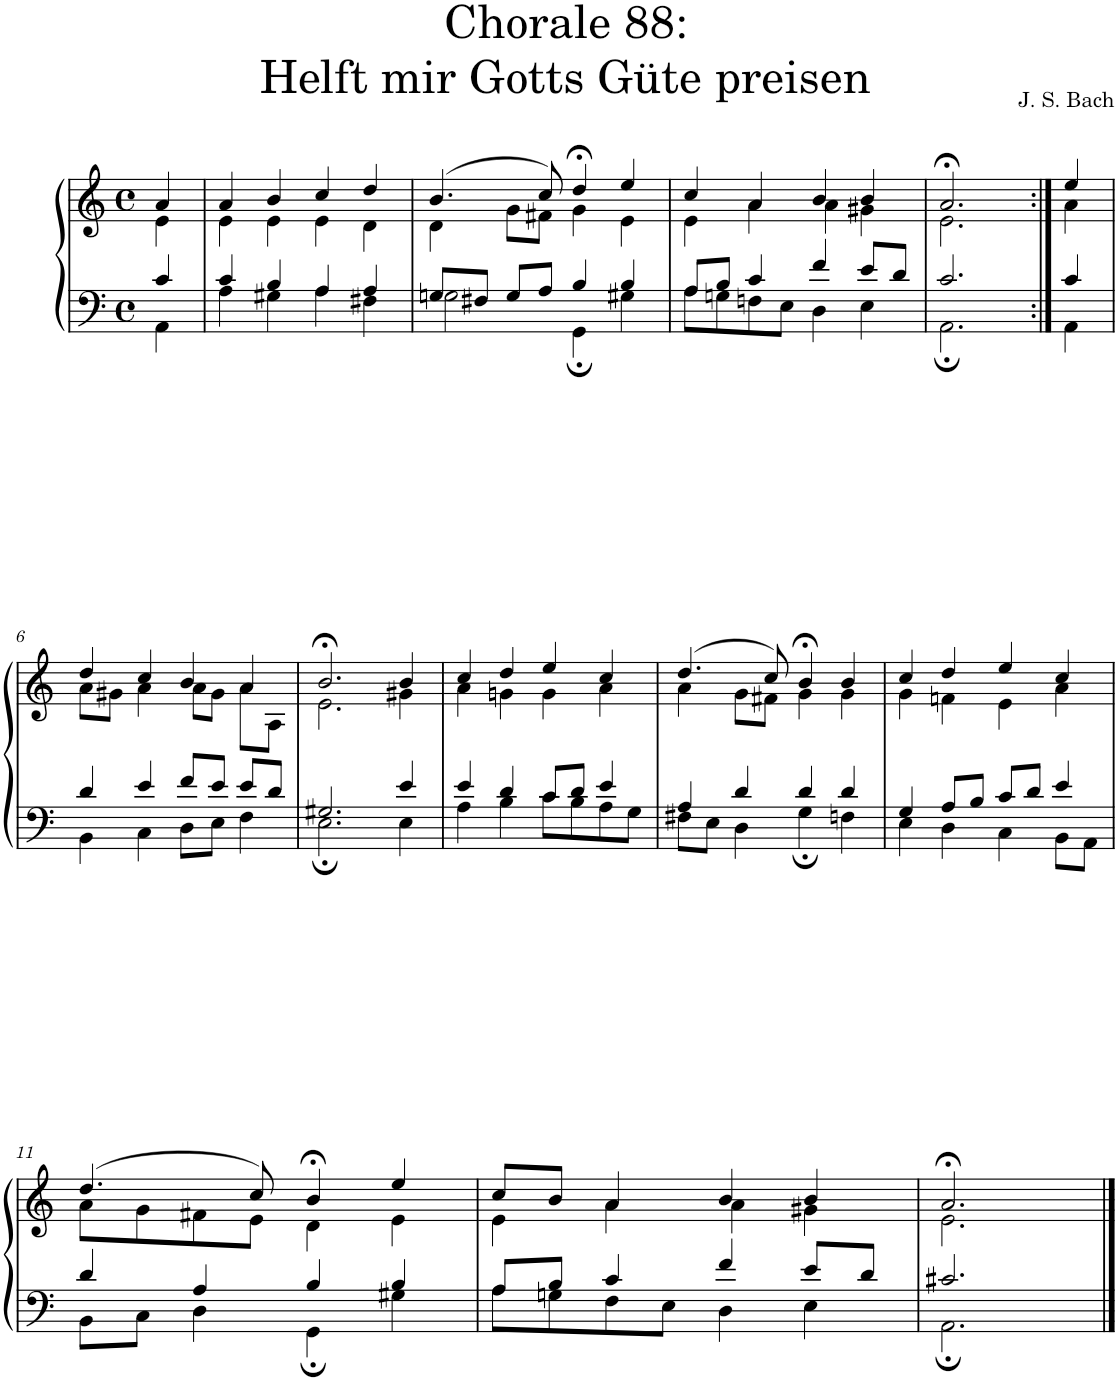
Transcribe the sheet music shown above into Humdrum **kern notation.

**kern	**kern
*part1	*part1
*staff2	*staff1
*I"S,A	*
*clefF4	*clefG2
*k[]	*k[]
*M4/4	*M4/4
*met(c)	*met(c)
=	=
*^	*^
4c/	4AA\	4a/	4e\
=1	=1	=1	=1
4c/	4A\	4a/	4e\
4B/	4G#X\	4b/	4e\
4A/	4A\	4cc/	4e\
4A/	4F#X\	4dd/	4d\
=2	=2	=2	=2
8Gn/L	2G\	(>4.b/	4d\
8F#X/J	.	.	.
8G/L	.	.	8g\L
8A/J	.	8cc/)	8f#X\J
4B/	4GG;\	4dd;</	4g\
4B/	4G#X\	4ee/	4e\
=3	=3	=3	=3
8A/L	8A\L	4cc/	4e\
8B/J	8Gn\	.	.
4c/	8Fn\	4a/	4a\
.	8E\J	.	.
4f/	4D\	4b/	4a\
8e/L	4E\	4b/	4g#X\
8d/J	.	.	.
=1267	=1267	=1267	=1267
2.c/	2.AA;\	2.a;</	2.e\
=1268:|!	=1268:|!	=1268:|!	=1268:|!
4c/	4AA\	4ee/	4a\
!!LO:LB:g=z	!!
=6	=6	=6	=6
4d/	4BB\	4dd/	8a\L
.	.	.	8g#X\J
4e/	4C\	4cc/	4a\
8f/L	8D\L	4b/	8a\L
8e/J	8E\J	.	8g#\J
8e/L	4F\	4a/	8a\L
8d/J	.	.	8A\J
=7	=7	=7	=7
2.G#X/	2.E;\	2.b;</	2.e\
4e/	4E\	4b/	4g#X\
=8	=8	=8	=8
4e/	4A\	4cc/	4a\
4d/	4B\	4dd/	4gn\
8c/L	8c\L	4ee/	4g\
8d/J	8B\	.	.
4e/	8A\	4cc/	4a\
.	8G\J	.	.
=9	=9	=9	=9
4A/	8F#X\L	(>4.dd/	4a\
.	8E\J	.	.
4d/	4D\	.	8g\L
.	.	8cc/)	8f#X\J
4d/	4G;\	4b;</	4g\
4d/	4Fn\	4b/	4g\
=10	=10	=10	=10
4G/	4E\	4cc/	4g\
8A/L	4D\	4dd/	4fn\
8B/J	.	.	.
8c/L	4C\	4ee/	4e\
8d/J	.	.	.
4e/	8BB\L	4cc/	4a\
.	8AA\J	.	.
!!LO:LB:g=z	!!
=11	=11	=11	=11
4d/	8BB\L	(>4.dd/	8a\L
.	8C\J	.	8g\
4A/	4D\	.	8f#X\
.	.	8cc/)	8e\J
4B/	4GG;\	4b;</	4d\
4B/	4G#X\	4ee/	4e\
=12	=12	=12	=12
8A/L	8A\L	8cc/L	4e\
8B/J	8Gn\	8b/J	.
4c/	8F\	4a/	4a\
.	8E\J	.	.
4f/	4D\	4b/	4a\
8e/L	4E\	4b/	4g#X\
8d/J	.	.	.
=13	=13	=13	=13
2.c#X/	2.AA;\	2.a;</	2.e\
*v	*v	*	*
*	*v	*v
==	==
*-	*-
